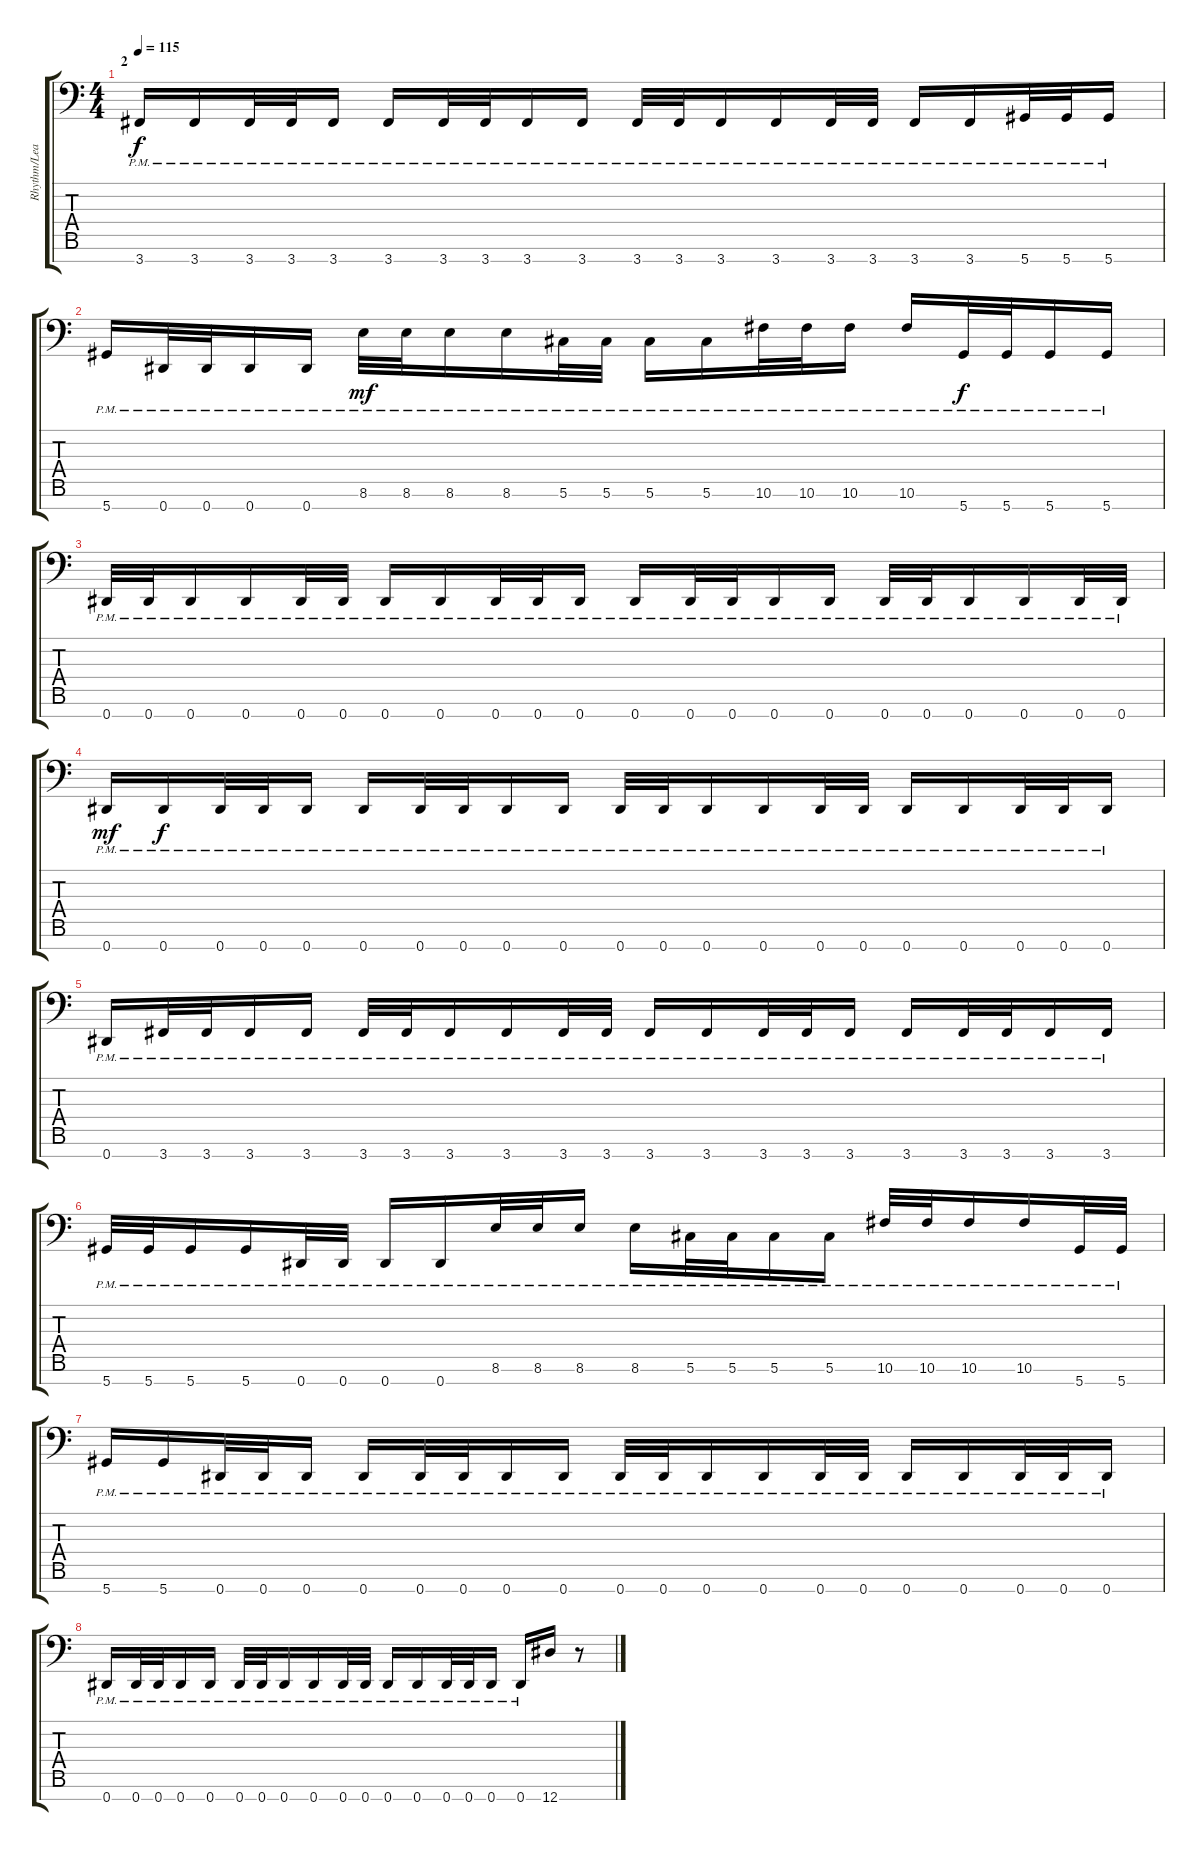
\track ("Rhythm/Lead" "Rhythm/Lea") {instrument distortionguitar}
\staff {score tabs}
\tuning (Ab3 Eb3 B2 Gb2 Db2 Ab1 Eb1) {hide}
\ts (4 4)
\section ("" "2")
\tempo 115
\clef f4
\ks c
3.7{pm}.16{dy f} 3.7{pm}.16 3.7{pm}.32 3.7{pm}.32 3.7{pm}.16 3.7{pm}.16 3.7{pm}.32 3.7{pm}.32 3.7{pm}.16 3.7{pm}.16 3.7{pm}.32 3.7{pm}.32 3.7{pm}.16 3.7{pm}.16 3.7{pm}.32 3.7{pm}.32 3.7{pm}.16 3.7{pm}.16 5.7{pm}.32 5.7{pm}.32 5.7{pm}.16 |
5.7{pm}.16 0.7{pm}.32 0.7{pm}.32 0.7{pm}.16 0.7{pm}.16 8.6{pm}.32{dy mf} 8.6{pm}.32 8.6{pm}.16 8.6{pm}.16 5.6{pm}.32 5.6{pm}.32 5.6{pm}.16 5.6{pm}.16 10.6{pm}.32 10.6{pm}.32 10.6{pm}.16 10.6{pm}.16 5.7{pm}.32{dy f} 5.7{pm}.32 5.7{pm}.16 5.7{pm}.16 |
0.7{pm}.32 0.7{pm}.32 0.7{pm}.16 0.7{pm}.16 0.7{pm}.32 0.7{pm}.32 0.7{pm}.16 0.7{pm}.16 0.7{pm}.32 0.7{pm}.32 0.7{pm}.16 0.7{pm}.16 0.7{pm}.32 0.7{pm}.32 0.7{pm}.16 0.7{pm}.16 0.7{pm}.32 0.7{pm}.32 0.7{pm}.16 0.7{pm}.16 0.7{pm}.32 0.7{pm}.32 |
0.7{pm}.16{dy mf} 0.7{pm}.16{dy f} 0.7{pm}.32 0.7{pm}.32 0.7{pm}.16 0.7{pm}.16 0.7{pm}.32 0.7{pm}.32 0.7{pm}.16 0.7{pm}.16 0.7{pm}.32 0.7{pm}.32 0.7{pm}.16 0.7{pm}.16 0.7{pm}.32 0.7{pm}.32 0.7{pm}.16 0.7{pm}.16 0.7{pm}.32 0.7{pm}.32 0.7{pm}.16 |
0.7{pm}.16 3.7{pm}.32 3.7{pm}.32 3.7{pm}.16 3.7{pm}.16 3.7{pm}.32 3.7{pm}.32 3.7{pm}.16 3.7{pm}.16 3.7{pm}.32 3.7{pm}.32 3.7{pm}.16 3.7{pm}.16 3.7{pm}.32 3.7{pm}.32 3.7{pm}.16 3.7{pm}.16 3.7{pm}.32 3.7{pm}.32 3.7{pm}.16 3.7{pm}.16 |
5.7{pm}.32 5.7{pm}.32 5.7{pm}.16 5.7{pm}.16 0.7{pm}.32 0.7{pm}.32 0.7{pm}.16 0.7{pm}.16 8.6{pm}.32 8.6{pm}.32 8.6{pm}.16 8.6{pm}.16 5.6{pm}.32 5.6{pm}.32 5.6{pm}.16 5.6{pm}.16 10.6{pm}.32 10.6{pm}.32 10.6{pm}.16 10.6{pm}.16 5.7{pm}.32 5.7{pm}.32 |
5.7{pm}.16 5.7{pm}.16 0.7{pm}.32 0.7{pm}.32 0.7{pm}.16 0.7{pm}.16 0.7{pm}.32 0.7{pm}.32 0.7{pm}.16 0.7{pm}.16 0.7{pm}.32 0.7{pm}.32 0.7{pm}.16 0.7{pm}.16 0.7{pm}.32 0.7{pm}.32 0.7{pm}.16 0.7{pm}.16 0.7{pm}.32 0.7{pm}.32 0.7{pm}.16 |
0.7{pm}.16 0.7{pm}.32 0.7{pm}.32 0.7{pm}.16 0.7{pm}.16 0.7{pm}.32 0.7{pm}.32 0.7{pm}.16 0.7{pm}.16 0.7{pm}.32 0.7{pm}.32 0.7{pm}.16 0.7{pm}.16 0.7{pm}.32 0.7{pm}.32 0.7{pm}.16 0.7{pm}.16 12.7.16 r.8
